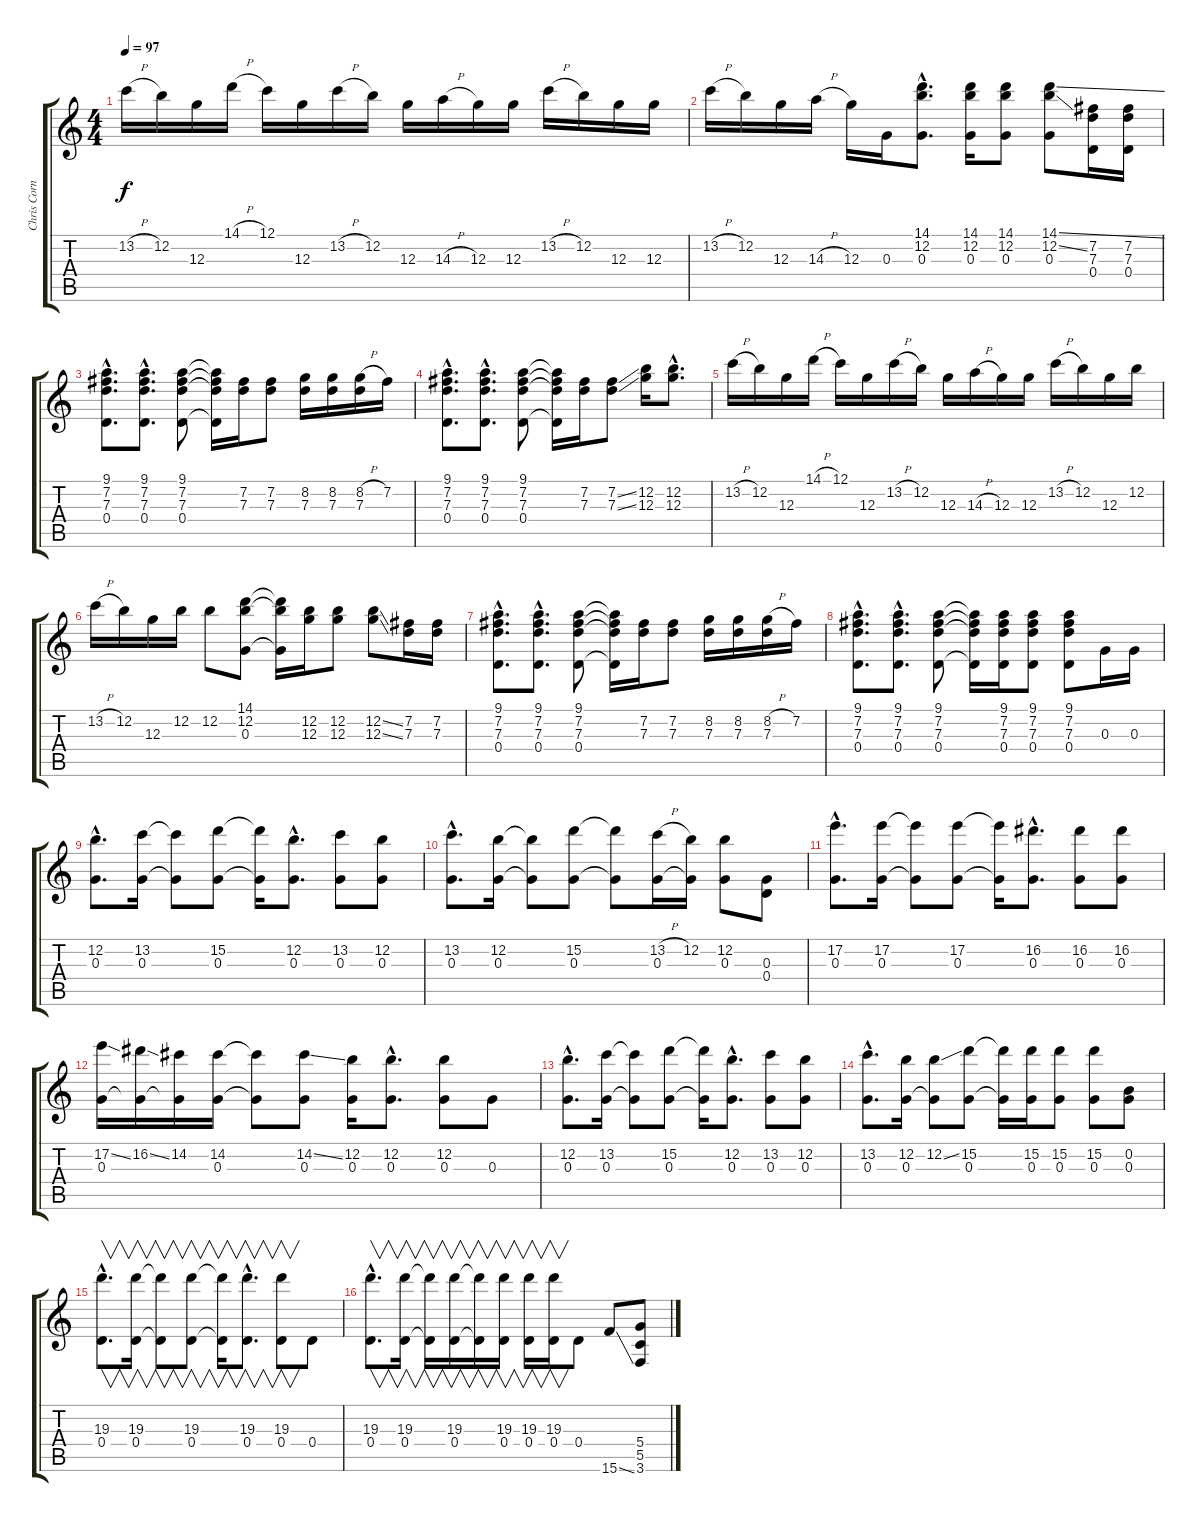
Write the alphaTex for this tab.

\track ("Chris Cornell" "Chris Corn") {instrument overdrivenguitar}
\staff {score tabs}
\tuning (C4 B3 G3 D3 G2 D2) {hide}
\ts (4 4)
\tempo 97
\clef g2
\ks c
13.2{h}.16{dy f} 12.2.16 12.3.16 14.1{h}.16 12.1.16 12.3.16 13.2{h}.16 12.2.16 12.3.16 14.3{h}.16 12.3.16 12.3.16 13.2{h}.16 12.2.16 12.3.16 12.3.16 |
13.2{h}.16 12.2.16 12.3.16 14.3{h}.16 12.3.16 0.3.16 (14.1{hac} 12.2{hac} 0.3{hac}).8{d} (14.1 12.2 0.3).16 (14.1 12.2 0.3).8 (14.1{ss} 12.2{ss} 0.3).8 (7.2 7.3 0.4).16 (7.2 7.3 0.4).16 |
(9.1{hac} 7.2{hac} 7.3{hac} 0.4{hac}).8{d} (9.1{hac} 7.2{hac} 7.3{hac} 0.4{hac}).8{d} (9.1 7.2 7.3 0.4).8 (9.1{t} 7.2{t} 7.3{t} 0.4{t}).16 (7.2 7.3).16 (7.2 7.3).8 (8.2 7.3).16 (8.2 7.3).16 (8.2{h} 7.3).16 7.2.16 |
(9.1{hac} 7.2{hac} 7.3{hac} 0.4{hac}).8{d} (9.1{hac} 7.2{hac} 7.3{hac} 0.4{hac}).8{d} (9.1 7.2 7.3 0.4).8 (9.1{t} 7.2{t} 7.3{t} 0.4{t}).16 (7.2 7.3).16 (7.2{ss} 7.3{ss}).8 (12.2 12.3).16 (12.2{hac} 12.3{hac}).8{d} |
13.2{h}.16 12.2.16 12.3.16 14.1{h}.16 12.1.16 12.3.16 13.2{h}.16 12.2.16 12.3.16 14.3{h}.16 12.3.16 12.3.16 13.2{h}.16 12.2.16 12.3.16 12.2.16 |
13.2{h}.16 12.2.16 12.3.16 12.2.16 12.2.8 (14.1 12.2 0.3).8 (14.1{t} 12.2{t} 0.3{t}).16 (12.2 12.3).16 (12.2 12.3).8 (12.2{ss} 12.3{ss}).8 (7.2 7.3).16 (7.2 7.3).16 |
(9.1{hac} 7.2{hac} 7.3{hac} 0.4{hac}).8{d} (9.1{hac} 7.2{hac} 7.3{hac} 0.4{hac}).8{d} (9.1 7.2 7.3 0.4).8 (9.1{t} 7.2{t} 7.3{t} 0.4{t}).16 (7.2 7.3).16 (7.2 7.3).8 (8.2 7.3).16 (8.2 7.3).16 (8.2{h} 7.3).16 7.2.16 |
(9.1{hac} 7.2{hac} 7.3{hac} 0.4{hac}).8{d} (9.1{hac} 7.2{hac} 7.3{hac} 0.4{hac}).8{d} (9.1 7.2 7.3 0.4).8 (9.1{t} 7.2{t} 7.3{t} 0.4{t}).16 (9.1 7.2 7.3 0.4).16 (9.1 7.2 7.3 0.4).8 (9.1 7.2 7.3 0.4).8 0.3.16 0.3.16 |
(12.2{hac} 0.3{hac}).8{d} (13.2 0.3).16 (13.2{t} 0.3{t}).8 (15.2 0.3).8 (15.2{t} 0.3{t}).16 (12.2{hac} 0.3{hac}).8{d} (13.2 0.3).8 (12.2 0.3).8 |
(13.2{hac} 0.3{hac}).8{d} (12.2 0.3).16 (12.2{t} 0.3{t}).8 (15.2 0.3).8 (15.2{t} 0.3{t}).8 (13.2{h} 0.3).16 (12.2 0.3{t}).16 (12.2 0.3).8 (0.3 0.4).8 |
(17.2{hac} 0.3{hac}).8{d} (17.2 0.3).16 (17.2{t} 0.3{t}).8 (17.2 0.3).8 (17.2{t} 0.3{t}).16 (16.2{hac} 0.3{hac}).8{d} (16.2 0.3).8 (16.2 0.3).8 |
(17.2{ss} 0.3).16 (16.2{ss} 0.3{t}).16 (14.2 0.3{t}).16 (14.2 0.3).16 (14.2{t} 0.3{t}).8 (14.2{ss} 0.3).8 (12.2 0.3).16 (12.2{hac} 0.3{hac}).8{d} (12.2 0.3).8 0.3.8 |
(12.2{hac} 0.3{hac}).8{d} (13.2 0.3).16 (13.2{t} 0.3{t}).8 (15.2 0.3).8 (15.2{t} 0.3{t}).16 (12.2{hac} 0.3{hac}).8{d} (13.2 0.3).8 (12.2 0.3).8 |
(13.2{hac} 0.3{hac}).8{d} (12.2 0.3).16 (12.2{ss} 0.3{t}).8 (15.2 0.3).8 (15.2{t} 0.3{t}).16 (15.2 0.3).16 (15.2 0.3).8 (15.2 0.3).8 (0.2 0.3).8 |
(19.3{hac} 0.4{hac}).8{v d} (19.3 0.4).16{v} (19.3{t} 0.4{t}).8{v} (19.3 0.4).8{v} (19.3{t} 0.4{t}).16{v} (19.3{hac} 0.4{hac}).8{v d} (19.3 0.4).8{v} 0.4.8 |
(19.3{hac} 0.4{hac}).8{v d} (19.3 0.4).16{v} (19.3{t} 0.4{t}).16{v} (19.3 0.4).16{v} (19.3{t} 0.4{t}).16{v} (19.3 0.4).16{v} (19.3 0.4).16{v} (19.3 0.4).16{v} 0.4.8 15.6{ss}.8 (5.4 5.5 3.6).8
